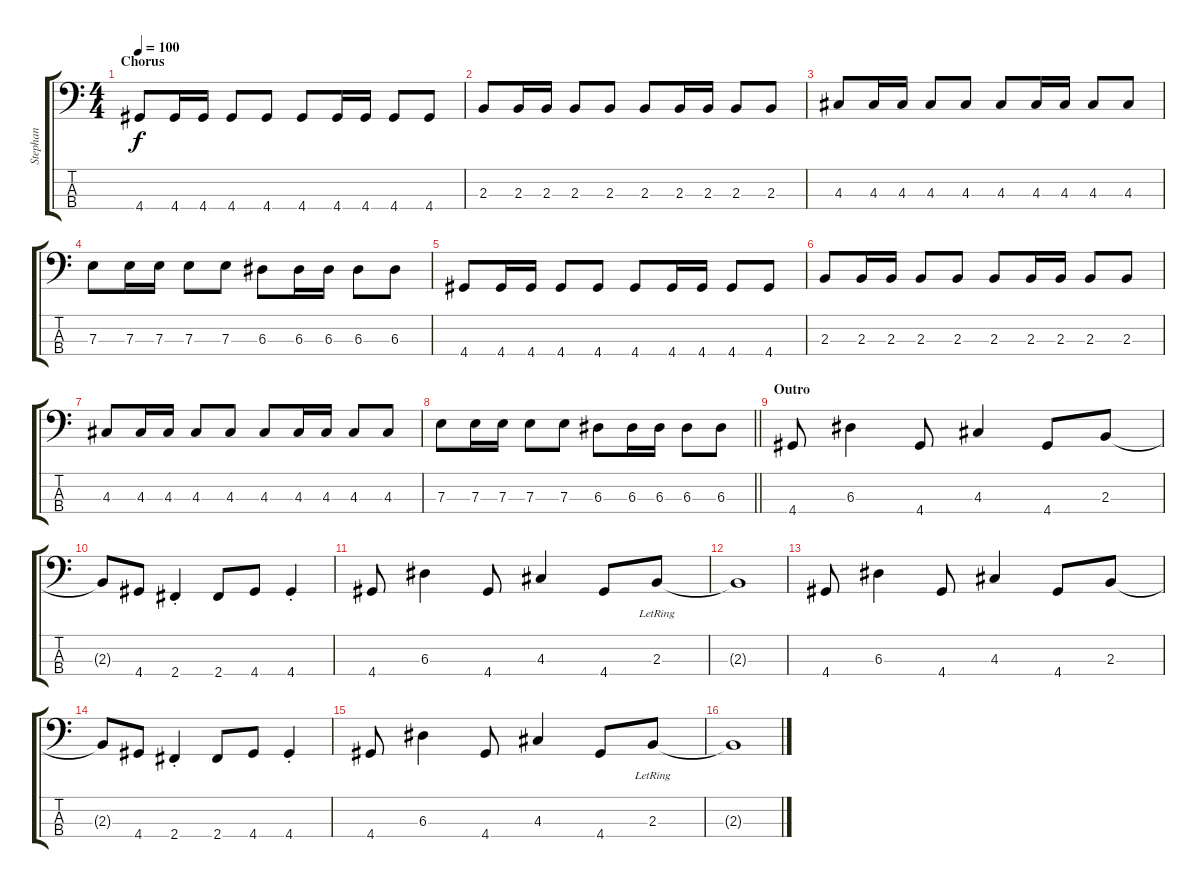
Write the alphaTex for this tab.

\track ("Stephan" "Stephan") {instrument electricbasspick}
\staff {score tabs}
\tuning (G2 D2 A1 E1) {hide}
\ts (4 4)
\section ("" "Chorus")
\tempo 100
\clef f4
\ks c
4.4.8{dy f} 4.4.16 4.4.16 4.4.8 4.4.8 4.4.8 4.4.16 4.4.16 4.4.8 4.4.8 |
2.3.8 2.3.16 2.3.16 2.3.8 2.3.8 2.3.8 2.3.16 2.3.16 2.3.8 2.3.8 |
4.3.8 4.3.16 4.3.16 4.3.8 4.3.8 4.3.8 4.3.16 4.3.16 4.3.8 4.3.8 |
7.3.8 7.3.16 7.3.16 7.3.8 7.3.8 6.3.8 6.3.16 6.3.16 6.3.8 6.3.8 |
4.4.8 4.4.16 4.4.16 4.4.8 4.4.8 4.4.8 4.4.16 4.4.16 4.4.8 4.4.8 |
2.3.8 2.3.16 2.3.16 2.3.8 2.3.8 2.3.8 2.3.16 2.3.16 2.3.8 2.3.8 |
4.3.8 4.3.16 4.3.16 4.3.8 4.3.8 4.3.8 4.3.16 4.3.16 4.3.8 4.3.8 |
\barLineRight lightlight
7.3.8 7.3.16 7.3.16 7.3.8 7.3.8 6.3.8 6.3.16 6.3.16 6.3.8 6.3.8 |
\section ("" "Outro")
4.4.8 6.3.4 4.4.8 4.3.4 4.4.8 2.3.8 |
2.3{t}.8 4.4.8 2.4{st}.4 2.4.8 4.4.8 4.4{st}.4 |
4.4.8 6.3.4 4.4.8 4.3.4 4.4.8 2.3{lr}.8 |
2.3{t}.1 |
4.4.8 6.3.4 4.4.8 4.3.4 4.4.8 2.3.8 |
2.3{t}.8 4.4.8 2.4{st}.4 2.4.8 4.4.8 4.4{st}.4 |
4.4.8 6.3.4 4.4.8 4.3.4 4.4.8 2.3{lr}.8 |
2.3{t}.1
